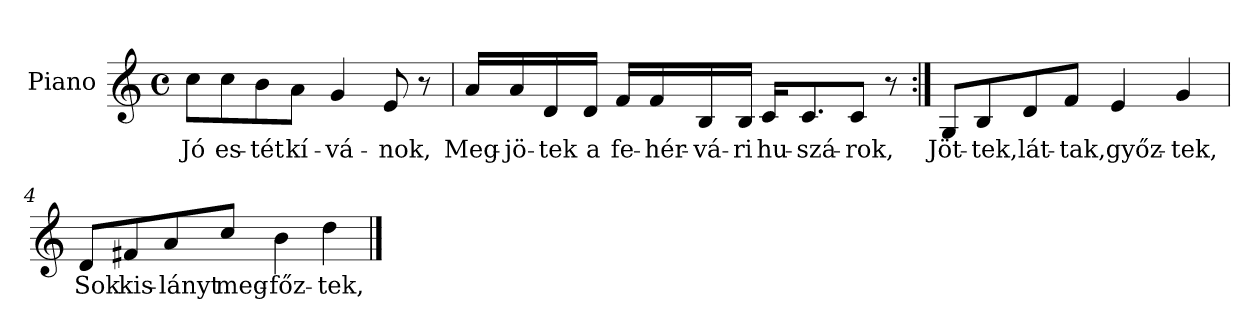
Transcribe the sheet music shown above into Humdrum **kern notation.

**kern	**text
*part1	*part1
*staff1	*staff1
*I"Piano	*
*I'Pno	*
*clefG2	*
*k[]	*
*C:	*
*M4/4	*
*met(c)	*
=1	=1
8cc\L	Jó
8cc\	es-
8b\	-tét
8a\J	kí-
4g/	-vá-
8e/	-nok,
8r	.
=2	=2
16a/L	Meg-
16a/	-jö-
16d/	-tek
16d/J	a
16f/L	fe-
16f/	-hér-
16B/	-vá-
16B/J	-ri
16c/L	hu-
8.c/	-szá-
8c/J	-rok,
8r	.
!!LO:LB:g=z
=3:|!	=3:|!
8G/L	Jöt-
8B/	-tek,
8d/	lát-
8f/J	-tak,
4e/	győz-
4g/	-tek,
=4	=4
8d/L	Sok
8f#X/	kis-
8a/	-lányt
8cc/J	meg-
4b\	-főz-
4dd\	-tek,
==	==
*-	*-
